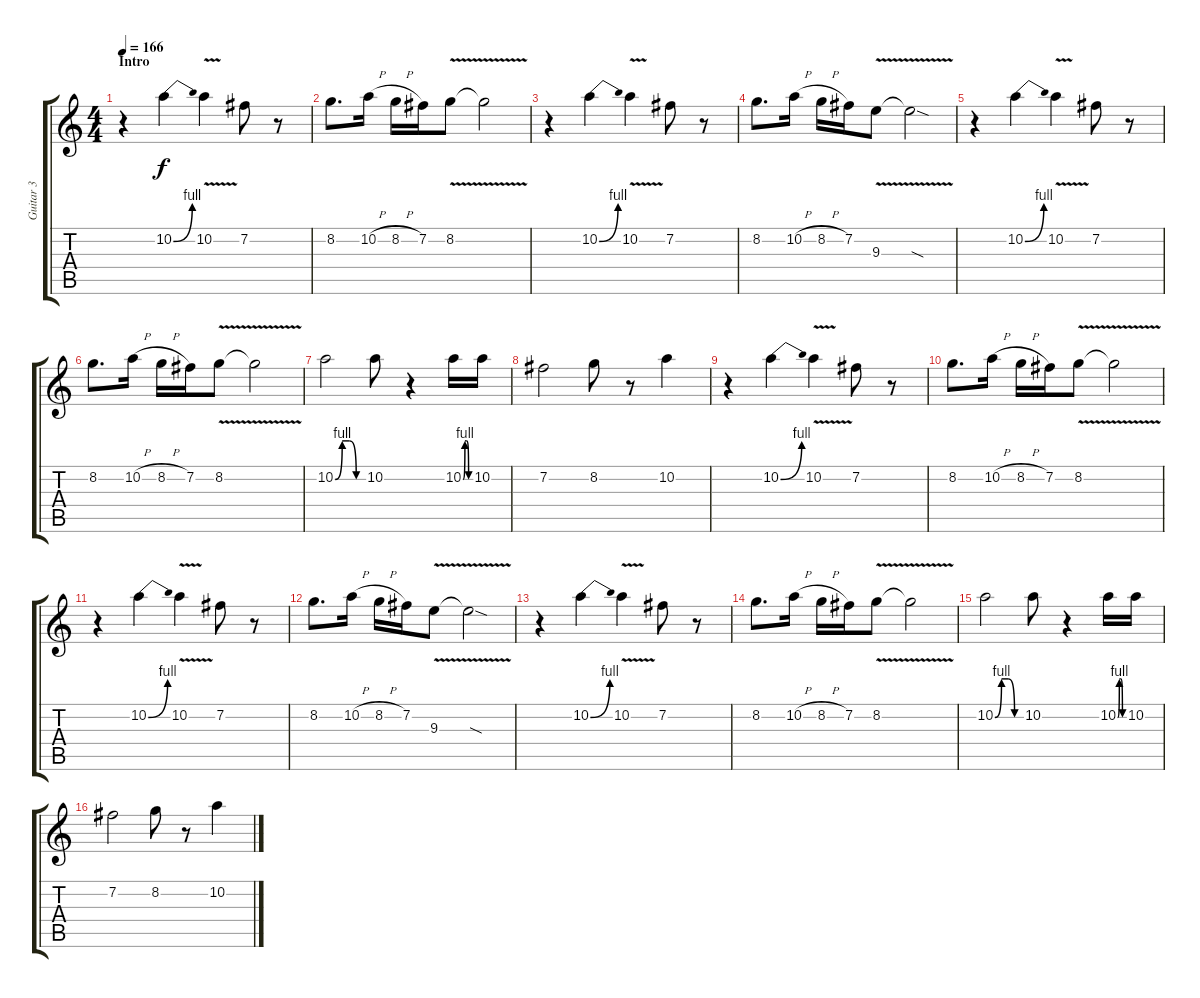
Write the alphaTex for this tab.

\track ("Guitar 3" "Guitar 3") {instrument distortionguitar}
\staff {score tabs}
\tuning (E4 B3 G3 D3 A2 E2) {hide}
\ts (4 4)
\section ("" "Intro")
\tempo 166
\tempo 105
\tempo 166
\clef g2
\ks c
r.4{dy f instrument distortionguitar} 10.2{be (bend 0 0 60 4)}.4 10.2{v}.4 7.2.8 r.8 |
8.2.8{d} 10.2{h}.16 8.2{h}.16 7.2.16 8.2{v}.8 8.2{t}.2 |
r.4 10.2{be (bend 0 0 60 4)}.4 10.2{v}.4 7.2.8 r.8 |
8.2.8{d} 10.2{h}.16 8.2{h}.16 7.2.16 9.3{v}.8 9.3{sod t}.2 |
r.4 10.2{be (bend 0 0 60 4)}.4 10.2{v}.4 7.2.8 r.8 |
8.2.8{d} 10.2{h}.16 8.2{h}.16 7.2.16 8.2{v}.8 8.2{t}.2 |
10.2{be (custom 0 0 15 4 30 4 45 0 60 0)}.2 10.2.8 r.4 10.2{be (custom 0 0 15 4 30 4 45 0 60 0)}.16 10.2.16 |
7.2.2 8.2.8 r.8 10.2.4 |
r.4 10.2{be (bend 0 0 60 4)}.4 10.2{v}.4 7.2.8 r.8 |
8.2.8{d} 10.2{h}.16 8.2{h}.16 7.2.16 8.2{v}.8 8.2{t}.2 |
r.4 10.2{be (bend 0 0 60 4)}.4 10.2{v}.4 7.2.8 r.8 |
8.2.8{d} 10.2{h}.16 8.2{h}.16 7.2.16 9.3{v}.8 9.3{sod t}.2 |
r.4 10.2{be (bend 0 0 60 4)}.4 10.2{v}.4 7.2.8 r.8 |
8.2.8{d} 10.2{h}.16 8.2{h}.16 7.2.16 8.2{v}.8 8.2{t}.2 |
10.2{be (custom 0 0 15 4 30 4 45 0 60 0)}.2 10.2.8 r.4 10.2{be (custom 0 0 15 4 30 4 45 0 60 0)}.16 10.2.16 |
7.2.2 8.2.8 r.8 10.2.4
